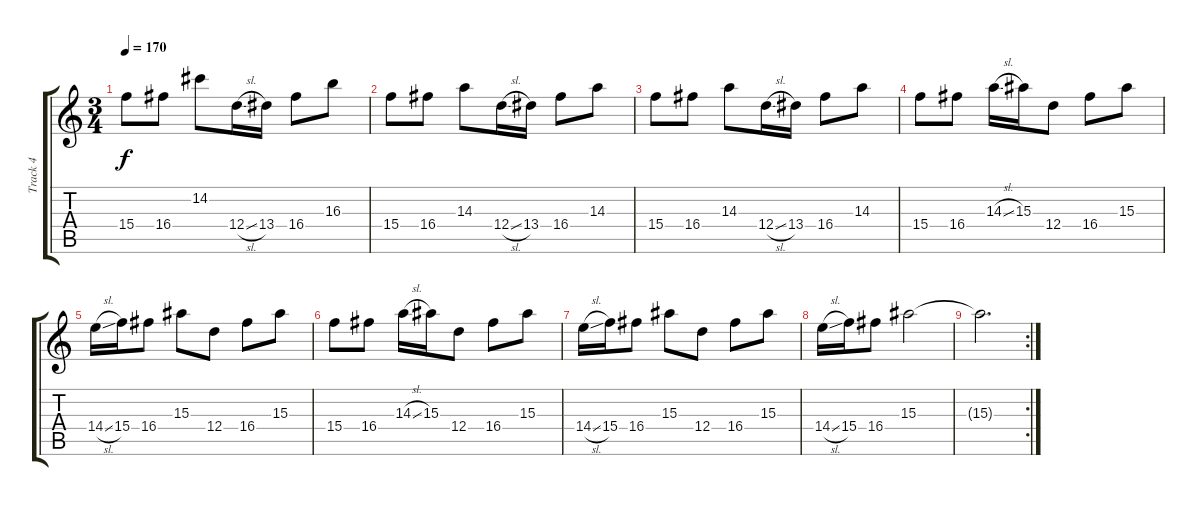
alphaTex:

\track ("Track 4" "Track 4") {instrument electricguitarjazz}
\staff {score tabs}
\tuning (E4 B3 G3 D3 A2 E2) {hide}
\ts (3 4)
\tempo 170
\clef g2
\ks c
15.4.8{dy f} 16.4.8 14.2.8 12.4{sl}.16 13.4.16 16.4.8 16.3.8 |
15.4.8 16.4.8 14.3.8 12.4{sl}.16 13.4.16 16.4.8 14.3.8 |
15.4.8 16.4.8 14.3.8 12.4{sl}.16 13.4.16 16.4.8 14.3.8 |
15.4.8 16.4.8 14.3{sl}.16 15.3.16 12.4.8 16.4.8 15.3.8 |
14.4{sl}.16 15.4.16 16.4.8 15.3.8 12.4.8 16.4.8 15.3.8 |
15.4.8 16.4.8 14.3{sl}.16 15.3.16 12.4.8 16.4.8 15.3.8 |
14.4{sl}.16 15.4.16 16.4.8 15.3.8 12.4.8 16.4.8 15.3.8 |
14.4{sl}.16 15.4.16 16.4.8 15.3.2 |
\rc 2
15.3{t}.2{d}
